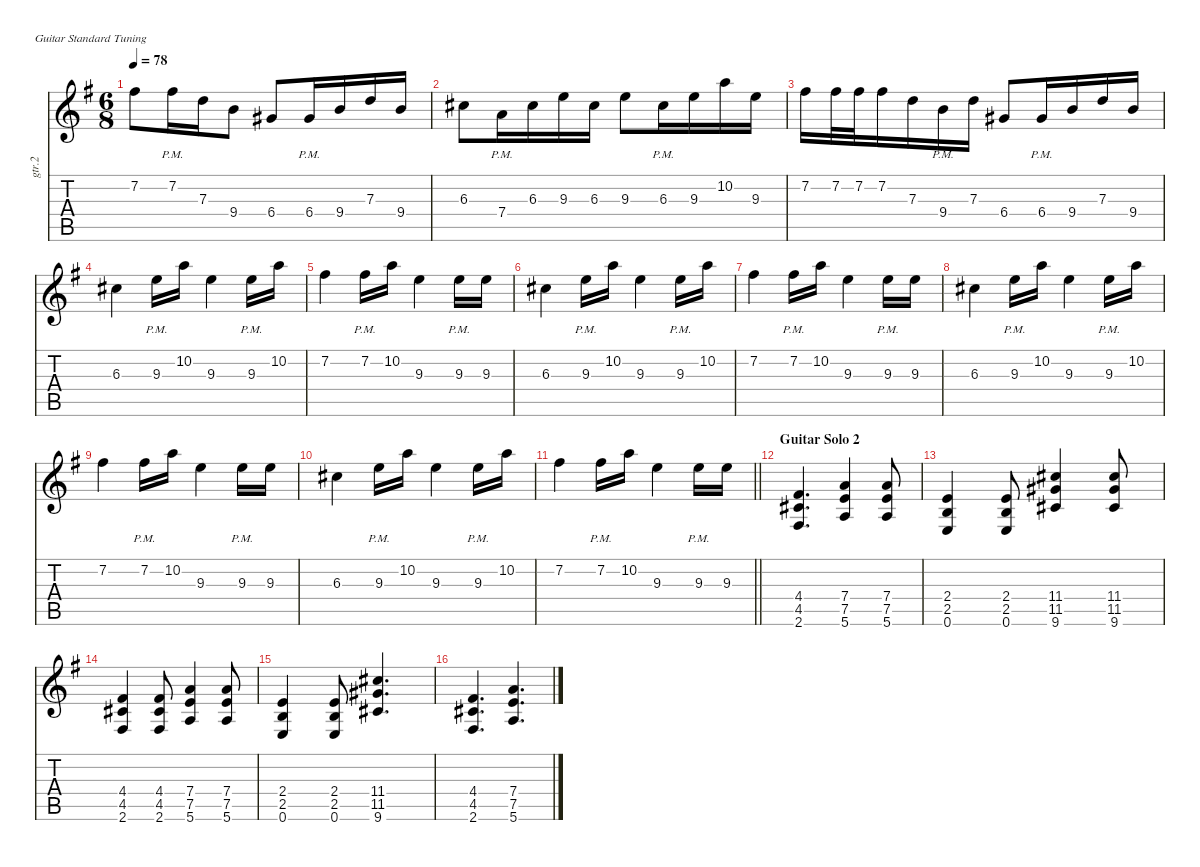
\defaultSystemsLayout 4
\hideDynamics
\bracketExtendMode nobrackets
\otherSystemsTrackNameOrientation horizontal
\track ("Guitar 2" "gtr.2") {defaultSystemsLayout 8 instrument distortionguitar}
\staff {score tabs}
\tuning (E4 B3 G3 D3 A2 E2)
\ts (6 8)
\tempo 78
\clef g2
\ks eminor
7.2{acc #}.8{dy f beam Down} 7.2{pm acc #}.16{beam Down} 7.3{acc forcenatural}.16{beam Down} 9.4{acc forcenatural}.8{beam Down} 6.4{acc #}.8{beam Up} 6.4{pm acc #}.16{beam Up} 9.4{acc forcenatural}.16{beam Up} 7.3{acc forcenatural}.16{beam Up} 9.4{acc forcenatural}.16{beam Up} |
6.3{acc #}.8{beam Down} 7.4{pm acc forcenatural}.16{beam Down} 6.3{acc #}.16{beam Down} 9.3{acc forcenatural}.16{beam Down} 6.3{acc #}.16{beam Down} 9.3{acc forcenatural}.8{beam Down} 6.3{pm acc #}.16{beam Down} 9.3{acc forcenatural}.16{beam Down} 10.2{acc forcenatural}.16{beam Down} 9.3{acc forcenatural}.16{beam Down} |
7.2{acc #}.16{beam Down} 7.2{acc #}.32{beam Down} 7.2{acc #}.32{beam Down} 7.2{acc #}.16{beam Down} 7.3{acc forcenatural}.16{beam Down} 9.4{pm acc forcenatural}.16{beam Down} 7.3{acc forcenatural}.16{beam Down} 6.4{acc #}.8{beam Up} 6.4{pm acc #}.16{beam Up} 9.4{acc forcenatural}.16{beam Up} 7.3{acc forcenatural}.16{beam Up} 9.4{acc forcenatural}.16{beam Up} |
6.3{acc #}.4{beam Down} 9.3{pm acc forcenatural}.16{beam Down} 10.2{acc forcenatural}.16{beam Down} 9.3{acc forcenatural}.4{beam Down} 9.3{pm acc forcenatural}.16{beam Down} 10.2{acc forcenatural}.16{beam Down} |
7.2{acc #}.4{beam Down} 7.2{pm acc #}.16{beam Down} 10.2{acc forcenatural}.16{beam Down} 9.3{acc forcenatural}.4{beam Down} 9.3{pm acc forcenatural}.16{beam Down} 9.3{acc forcenatural}.16{beam Down} |
6.3{acc #}.4{beam Down} 9.3{pm acc forcenatural}.16{beam Down} 10.2{acc forcenatural}.16{beam Down} 9.3{acc forcenatural}.4{beam Down} 9.3{pm acc forcenatural}.16{beam Down} 10.2{acc forcenatural}.16{beam Down} |
7.2{acc #}.4{beam Down} 7.2{pm acc #}.16{beam Down} 10.2{acc forcenatural}.16{beam Down} 9.3{acc forcenatural}.4{beam Down} 9.3{pm acc forcenatural}.16{beam Down} 9.3{acc forcenatural}.16{beam Down} |
6.3{acc #}.4{beam Down} 9.3{pm acc forcenatural}.16{beam Down} 10.2{acc forcenatural}.16{beam Down} 9.3{acc forcenatural}.4{beam Down} 9.3{pm acc forcenatural}.16{beam Down} 10.2{acc forcenatural}.16{beam Down} |
7.2{acc #}.4{beam Down} 7.2{pm acc #}.16{beam Down} 10.2{acc forcenatural}.16{beam Down} 9.3{acc forcenatural}.4{beam Down} 9.3{pm acc forcenatural}.16{beam Down} 9.3{acc forcenatural}.16{beam Down} |
6.3{acc #}.4{beam Down} 9.3{pm acc forcenatural}.16{beam Down} 10.2{acc forcenatural}.16{beam Down} 9.3{acc forcenatural}.4{beam Down} 9.3{pm acc forcenatural}.16{beam Down} 10.2{acc forcenatural}.16{beam Down} |
\barLineRight lightlight
7.2{acc #}.4{beam Down} 7.2{pm acc #}.16{beam Down} 10.2{acc forcenatural}.16{beam Down} 9.3{acc forcenatural}.4{beam Down} 9.3{pm acc forcenatural}.16{beam Down} 9.3{acc forcenatural}.16{beam Down} |
\section ("" "Guitar Solo 2")
(4.4{acc #} 4.5{acc #} 2.6{acc #}).4{d instrument distortionguitar beam Up} (7.4{acc forcenatural} 7.5{acc forcenatural} 5.6{acc forcenatural}).4{beam Up} (7.4{acc forcenatural} 7.5{acc forcenatural} 5.6{acc forcenatural}).8{beam Up} |
(2.4{acc forcenatural} 2.5{acc forcenatural} 0.6{acc forcenatural}).4{beam Up} (2.4{acc forcenatural} 2.5{acc forcenatural} 0.6{acc forcenatural}).8{beam Up} (11.4{acc #} 11.5{acc #} 9.6{acc #}).4{beam Up} (11.4{acc #} 11.5{acc #} 9.6{acc #}).8{beam Up} |
(4.4{acc #} 4.5{acc #} 2.6{acc #}).4{beam Up} (4.4{acc #} 4.5{acc #} 2.6{acc #}).8{beam Up} (7.4{acc forcenatural} 7.5{acc forcenatural} 5.6{acc forcenatural}).4{beam Up} (7.4{acc forcenatural} 7.5{acc forcenatural} 5.6{acc forcenatural}).8{beam Up} |
(2.4{acc forcenatural} 2.5{acc forcenatural} 0.6{acc forcenatural}).4{beam Up} (2.4{acc forcenatural} 2.5{acc forcenatural} 0.6{acc forcenatural}).8{beam Up} (11.4{acc #} 11.5{acc #} 9.6{acc #}).4{d beam Up} |
(4.4{acc #} 4.5{acc #} 2.6{acc #}).4{d beam Up} (7.4{acc forcenatural} 7.5{acc forcenatural} 5.6{acc forcenatural}).4{d beam Up}
